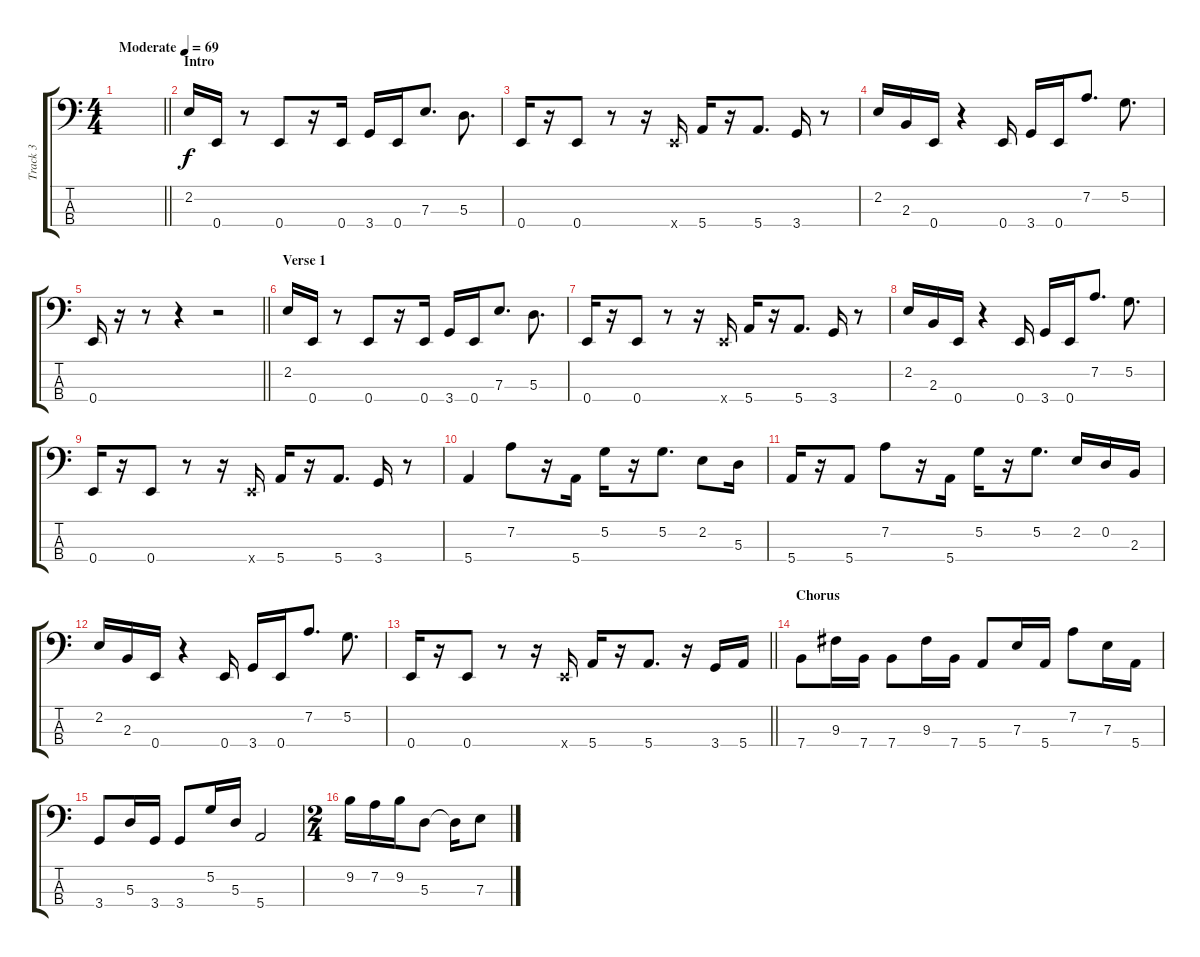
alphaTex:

\track ("Track 3" "Track 3") {instrument electricbassfinger}
\staff {score tabs}
\tuning (G2 D2 A1 E1) {hide}
\ts (4 4)
\tempo (69 "Moderate")
\clef f4
\barLineRight lightlight
\ks c
|
\section ("" "Intro")
2.2.16 0.4.16 r.8 0.4.8 r.16 0.4.16 3.4.16 0.4.16 7.3.8{d} 5.3.8{d} |
0.4.16 r.16 0.4.8 r.8 r.16 0.4{x}.16 5.4.16 r.16 5.4.8{d} 3.4.16 r.8 |
2.2.16 2.3.16 0.4.16 r.4 0.4.16 3.4.16 0.4.16 7.2.8{d} 5.2.8{d} |
\barLineRight lightlight
0.4.16 r.16 r.8 r.4 r.2 |
\section ("" "Verse 1")
2.2.16 0.4.16 r.8 0.4.8 r.16 0.4.16 3.4.16 0.4.16 7.3.8{d} 5.3.8{d} |
0.4.16 r.16 0.4.8 r.8 r.16 0.4{x}.16 5.4.16 r.16 5.4.8{d} 3.4.16 r.8 |
2.2.16 2.3.16 0.4.16 r.4 0.4.16 3.4.16 0.4.16 7.2.8{d} 5.2.8{d} |
0.4.16 r.16 0.4.8 r.8 r.16 0.4{x}.16 5.4.16 r.16 5.4.8{d} 3.4.16 r.8 |
5.4.4 7.2.8 r.16 5.4.16 5.2.16 r.16 5.2.8{d} 2.2.8 5.3.16 |
5.4.16 r.16 5.4.8 7.2.8 r.16 5.4.16 5.2.16 r.16 5.2.8{d} 2.2.16 0.2.16 2.3.16 |
2.2.16 2.3.16 0.4.16 r.4 0.4.16 3.4.16 0.4.16 7.2.8{d} 5.2.8{d} |
\barLineRight lightlight
0.4.16 r.16 0.4.8 r.8 r.16 0.4{x}.16 5.4.16 r.16 5.4.8{d} r.16 3.4.16 5.4.16 |
\section ("" "Chorus")
7.4.8 9.3.16 7.4.16 7.4.8 9.3.16 7.4.16 5.4.8 7.3.16 5.4.16 7.2.8 7.3.16 5.4.16 |
3.4.8 5.3.16 3.4.16 3.4.8 5.2.16 5.3.16 5.4.2 |
\ts (2 4)
9.2.16 7.2.16 9.2.16 5.3.8 5.3{t}.16 7.3.8
